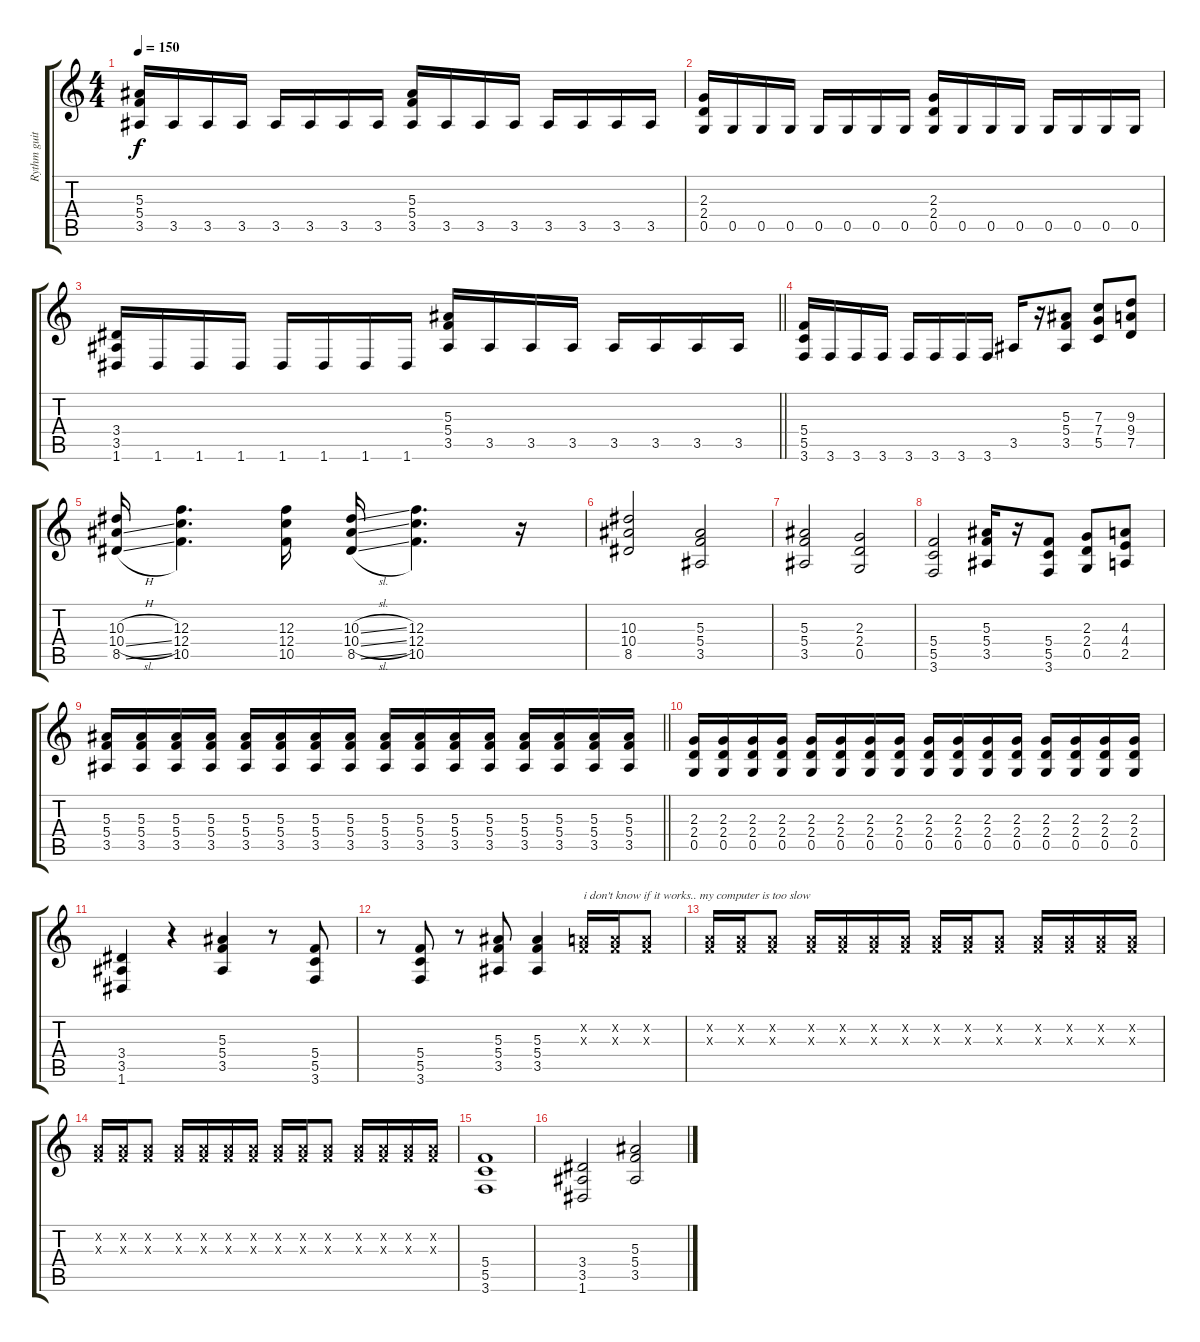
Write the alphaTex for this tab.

\track ("Rythm guitars" "Rythm guit") {instrument overdrivenguitar}
\staff {score tabs}
\tuning (D4 A3 F3 C3 G2 D2) {hide}
\ts (4 4)
\tempo 150
\clef g2
\ks c
(5.3 5.4 3.5).16{dy f} 3.5.16 3.5.16 3.5.16 3.5.16 3.5.16 3.5.16 3.5.16 (5.3 5.4 3.5).16 3.5.16 3.5.16 3.5.16 3.5.16 3.5.16 3.5.16 3.5.16 |
(2.3 2.4 0.5).16 0.5.16 0.5.16 0.5.16 0.5.16 0.5.16 0.5.16 0.5.16 (2.3 2.4 0.5).16 0.5.16 0.5.16 0.5.16 0.5.16 0.5.16 0.5.16 0.5.16 |
\barLineRight lightlight
(3.4 3.5 1.6).16 1.6.16 1.6.16 1.6.16 1.6.16 1.6.16 1.6.16 1.6.16 (5.3 5.4 3.5).16 3.5.16 3.5.16 3.5.16 3.5.16 3.5.16 3.5.16 3.5.16 |
\section ("" "")
(5.4 5.5 3.6).16 3.6.16 3.6.16 3.6.16 3.6.16 3.6.16 3.6.16 3.6.16 3.5.16 r.16 (5.3 5.4 3.5).8 (7.3 7.4 5.5).8 (9.3 9.4 7.5).8 |
(10.3{h} 10.4{sl} 8.5{sl}).16 (12.3 12.4 10.5).4{d} (12.3 12.4 10.5).16 (10.3{sl} 10.4{sl} 8.5{sl}).16 (12.3 12.4 10.5).4{d} r.16 |
(10.3 10.4 8.5).2 (5.3 5.4 3.5).2 |
(5.3 5.4 3.5).2 (2.3 2.4 0.5).2 |
(5.4 5.5 3.6).2 (5.3 5.4 3.5).16 r.16 (5.4 5.5 3.6).8 (2.3 2.4 0.5).8 (4.3 4.4 2.5).8 |
\barLineRight lightlight
(5.3 5.4 3.5).16 (5.3 5.4 3.5).16 (5.3 5.4 3.5).16 (5.3 5.4 3.5).16 (5.3 5.4 3.5).16 (5.3 5.4 3.5).16 (5.3 5.4 3.5).16 (5.3 5.4 3.5).16 (5.3 5.4 3.5).16 (5.3 5.4 3.5).16 (5.3 5.4 3.5).16 (5.3 5.4 3.5).16 (5.3 5.4 3.5).16 (5.3 5.4 3.5).16 (5.3 5.4 3.5).16 (5.3 5.4 3.5).16 |
(2.3 2.4 0.5).16 (2.3 2.4 0.5).16 (2.3 2.4 0.5).16 (2.3 2.4 0.5).16 (2.3 2.4 0.5).16 (2.3 2.4 0.5).16 (2.3 2.4 0.5).16 (2.3 2.4 0.5).16 (2.3 2.4 0.5).16 (2.3 2.4 0.5).16 (2.3 2.4 0.5).16 (2.3 2.4 0.5).16 (2.3 2.4 0.5).16 (2.3 2.4 0.5).16 (2.3 2.4 0.5).16 (2.3 2.4 0.5).16 |
(3.4 3.5 1.6).4 r.4 (5.3 5.4 3.5).4 r.8 (5.4 5.5 3.6).8 |
r.8 (5.4 5.5 3.6).8 r.8 (5.3 5.4 3.5).8 (5.3 5.4 3.5).4 (0.2{x} 0.3{x}).16{txt "i don't know if it works.. my computer is too slow"} (0.2{x} 0.3{x}).16 (0.2{x} 0.3{x}).8 |
(0.2{x} 0.3{x}).16 (0.2{x} 0.3{x}).16 (0.2{x} 0.3{x}).8 (0.2{x} 0.3{x}).16 (0.2{x} 0.3{x}).16 (0.2{x} 0.3{x}).16 (0.2{x} 0.3{x}).16 (0.2{x} 0.3{x}).16 (0.2{x} 0.3{x}).16 (0.2{x} 0.3{x}).8 (0.2{x} 0.3{x}).16 (0.2{x} 0.3{x}).16 (0.2{x} 0.3{x}).16 (0.2{x} 0.3{x}).16 |
(0.2{x} 0.3{x}).16 (0.2{x} 0.3{x}).16 (0.2{x} 0.3{x}).8 (0.2{x} 0.3{x}).16 (0.2{x} 0.3{x}).16 (0.2{x} 0.3{x}).16 (0.2{x} 0.3{x}).16 (0.2{x} 0.3{x}).16 (0.2{x} 0.3{x}).16 (0.2{x} 0.3{x}).8 (0.2{x} 0.3{x}).16 (0.2{x} 0.3{x}).16 (0.2{x} 0.3{x}).16 (0.2{x} 0.3{x}).16 |
(5.4 5.5 3.6).1 |
(3.4 3.5 1.6).2 (5.3 5.4 3.5).2
